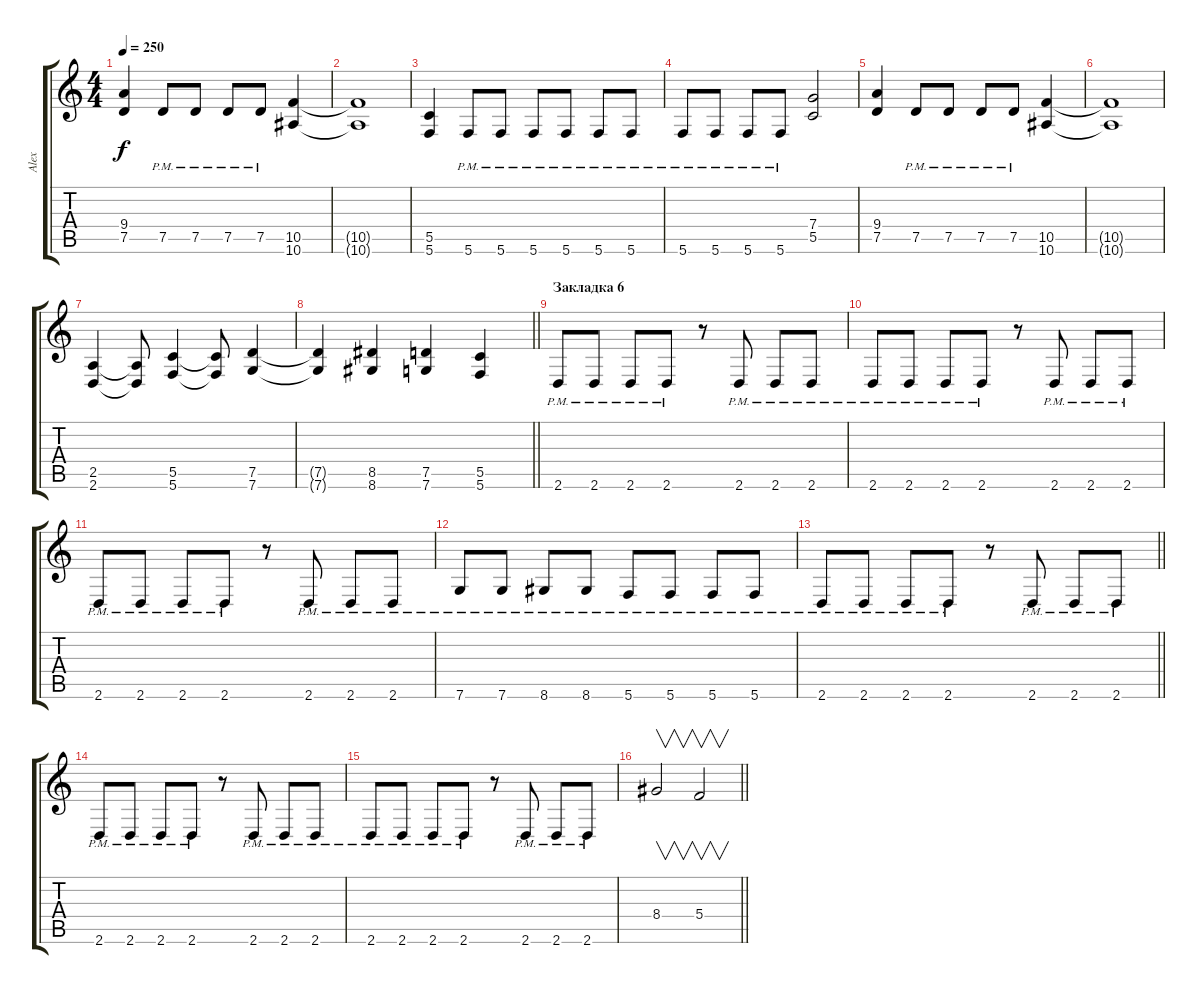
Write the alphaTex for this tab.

\track ("Alex" "Alex") {instrument overdrivenguitar}
\staff {score tabs}
\tuning (D4 A3 F3 C3 G2 C2) {hide}
\ts (4 4)
\tempo 250
\clef g2
\ks c
(9.4 7.5).4{dy f} 7.5{pm}.8 7.5{pm}.8 7.5{pm}.8 7.5{pm}.8 (10.5 10.6).4 |
(10.5{t} 10.6{t}).1 |
(5.5 5.6).4 5.6{pm}.8 5.6{pm}.8 5.6{pm}.8 5.6{pm}.8 5.6{pm}.8 5.6{pm}.8 |
5.6{pm}.8 5.6{pm}.8 5.6{pm}.8 5.6{pm}.8 (7.4 5.5).2 |
(9.4 7.5).4 7.5{pm}.8 7.5{pm}.8 7.5{pm}.8 7.5{pm}.8 (10.5 10.6).4 |
(10.5{t} 10.6{t}).1 |
(2.5 2.6).4 (2.5{t} 2.6{t}).8 (5.5 5.6).4 (5.5{t} 5.6{t}).8 (7.5 7.6).4 |
\barLineRight lightlight
(7.5{t} 7.6{t}).4 (8.5 8.6).4 (7.5 7.6).4 (5.5 5.6).4 |
\section ("" "Закладка 6")
2.6{pm}.8 2.6{pm}.8 2.6{pm}.8 2.6{pm}.8 r.8 2.6{pm}.8 2.6{pm}.8 2.6{pm}.8 |
2.6{pm}.8 2.6{pm}.8 2.6{pm}.8 2.6{pm}.8 r.8 2.6{pm}.8 2.6{pm}.8 2.6{pm}.8 |
2.6{pm}.8 2.6{pm}.8 2.6{pm}.8 2.6{pm}.8 r.8 2.6{pm}.8 2.6{pm}.8 2.6{pm}.8 |
7.6{pm}.8 7.6{pm}.8 8.6{pm}.8 8.6{pm}.8 5.6{pm}.8 5.6{pm}.8 5.6{pm}.8 5.6{pm}.8 |
\barLineRight lightlight
2.6{pm}.8 2.6{pm}.8 2.6{pm}.8 2.6{pm}.8 r.8 2.6{pm}.8 2.6{pm}.8 2.6{pm}.8 |
2.6{pm}.8 2.6{pm}.8 2.6{pm}.8 2.6{pm}.8 r.8 2.6{pm}.8 2.6{pm}.8 2.6{pm}.8 |
2.6{pm}.8 2.6{pm}.8 2.6{pm}.8 2.6{pm}.8 r.8 2.6{pm}.8 2.6{pm}.8 2.6{pm}.8 |
\barLineRight lightlight
8.4.2{v} 5.4.2{v}
